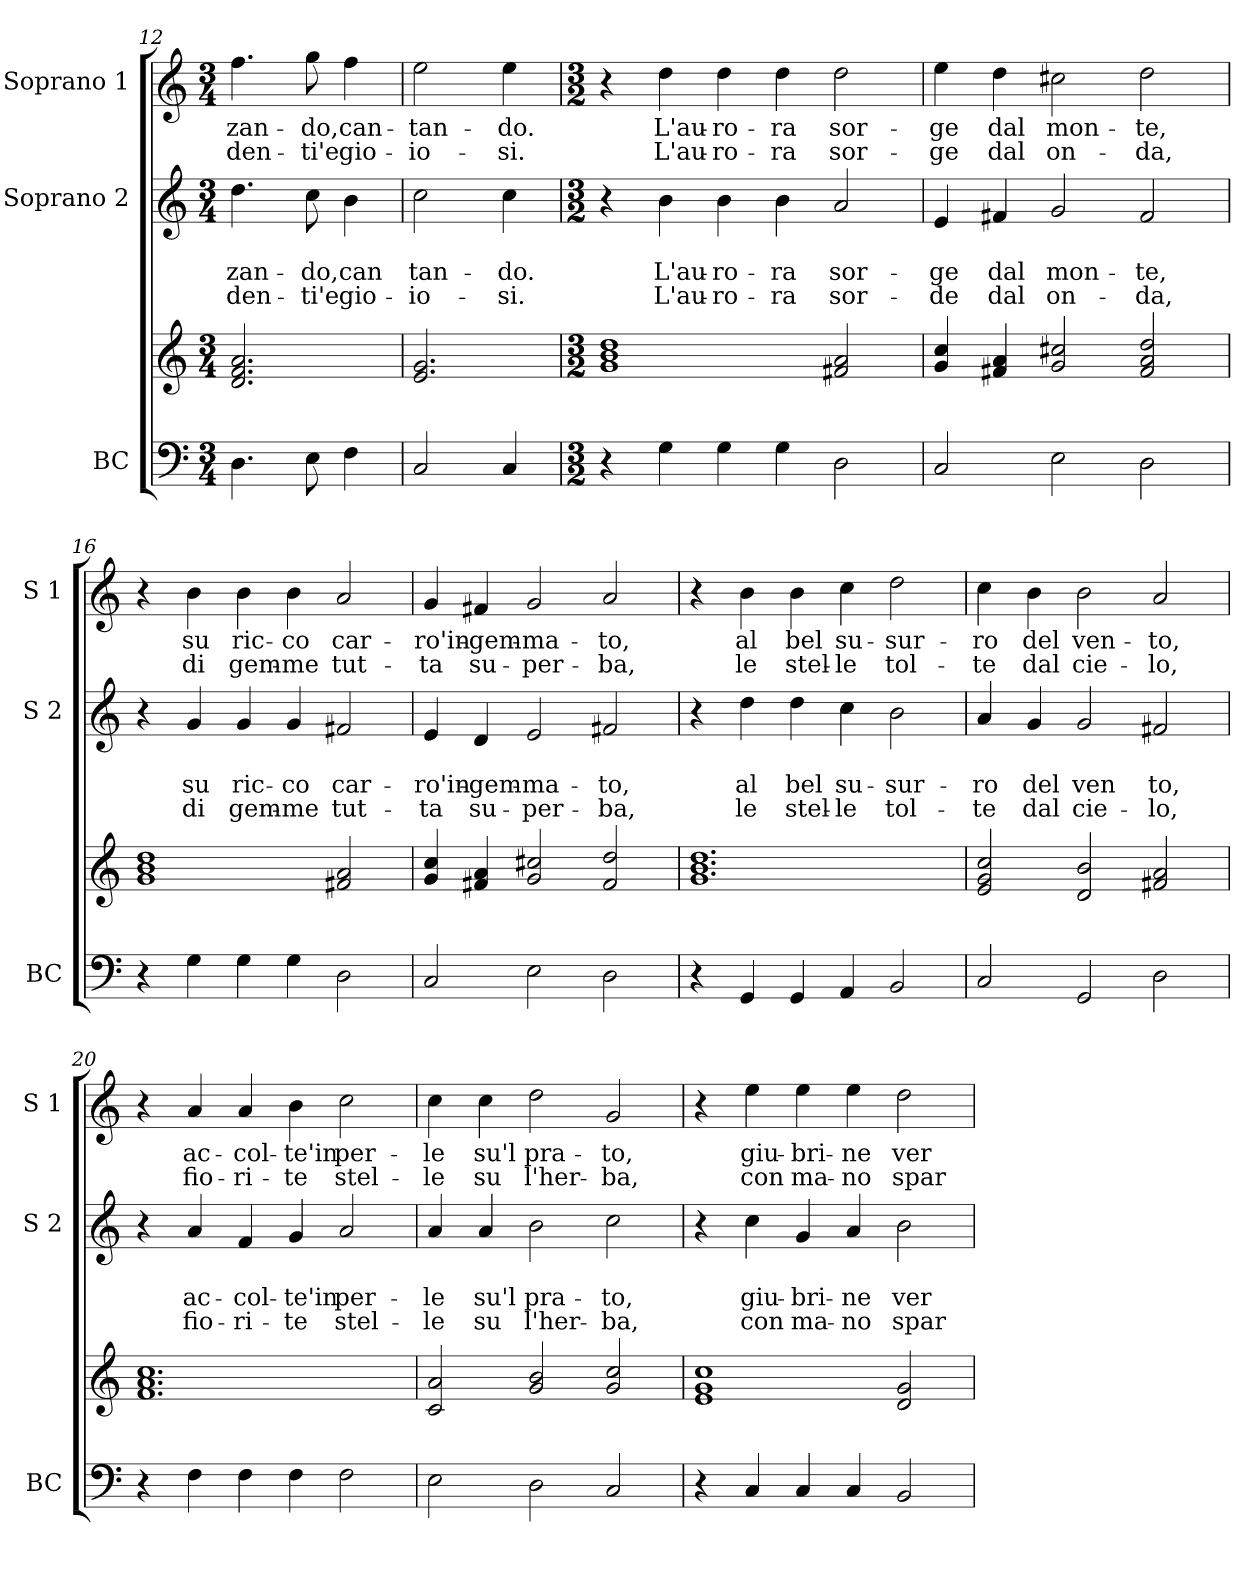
**kern	**kern	**kern	**text	**text	**text	**kern	**text	**text
*part3	*part3	*part2	*part2	*part2	*part2	*part1	*part1	*part1
*staff4	*staff3	*staff2	*staff2	*staff2	*staff2	*staff1	*staff1	*staff1
*I"BC	*	*I"Soprano 2	*	*	*	*I"Soprano 1	*	*
*I'BC	*	*I'S 2	*	*	*	*I'S 1	*	*
!!LO:PB:g=z
*clefF4	*clefG2	*clefG2	*	*	*	*clefG2	*	*
*k[]	*k[]	*k[]	*	*	*	*k[]	*	*
*C:	*C:	*C:	*	*	*	*C:	*	*
*M3/4	*M3/4	*M3/4	*	*	*	*M3/4	*	*
=12	=12	=12	=12	=12	=12	=12	=12	=12
4.D\	2.d/ 2.f/ 2.a/	4.dd\	.	-zan-	-den-	4.ff\	-zan-	-den-
8E\	.	8cc\	.	-do,	-ti'e	8gg\	-do,	-ti'e
4F\	.	4b\	.	can	gio-	4ff\	can-	gio-
=13	=13	=13	=13	=13	=13	=13	=13	=13
2C/	2.e/ 2.g/	2cc\	.	tan-	-io-	2ee\	-tan-	-io-
4C/	.	4cc\	.	-do.	-si.	4ee\	-do.	-si.
=14	=14	=14	=14	=14	=14	=14	=14	=14
*M3/2	*M3/2	*M3/2	*	*	*	*M3/2	*	*
4r	1g 1b 1dd	4r	.	.	.	4r	.	.
4G\	.	4b\	.	L'au-	L'au-	4dd\	L'au-	L'au-
4G\	.	4b\	.	-ro-	-ro-	4dd\	-ro-	-ro-
4G\	.	4b\	.	-ra	-ra	4dd\	-ra	-ra
2D\	2f#X/ 2a/	2a/	.	sor-	sor-	2dd\	sor-	sor-
=15	=15	=15	=15	=15	=15	=15	=15	=15
2C/	4g/ 4cc/	4e/	.	-ge	-de	4ee\	-ge	-ge
.	4f#X/ 4a/	4f#X/	.	dal	dal	4dd\	dal	dal
2E\	2g/ 2cc#X/	2g/	.	mon-	on-	2cc#X\	mon-	on-
2D\	2f#/ 2a/ 2dd/	2f#/	.	-te,	-da,	2dd\	-te,	-da,
=16	=16	=16	=16	=16	=16	=16	=16	=16
4r	1g 1b 1dd	4r	.	.	.	4r	.	.
4G\	.	4g/	.	su	di	4b\	su	di
4G\	.	4g/	.	ric-	gem-	4b\	ric-	gem-
4G\	.	4g/	.	-co	-me	4b\	-co	-me
2D\	2f#X/ 2a/	2f#X/	.	car-	tut-	2a/	car-	tut-
!!LO:LB:g=z
=17	=17	=17	=17	=17	=17	=17	=17	=17
2C/	4g/ 4cc/	4e/	.	-ro'in-	-ta	4g/	-ro'in-	-ta
.	4f#X/ 4a/	4d/	.	-gem-	su-	4f#X/	-gem-	su-
2E\	2g/ 2cc#X/	2e/	.	-ma-	-per-	2g/	-ma-	-per-
2D\	2f#/ 2dd/	2f#X/	.	-to,	-ba,	2a/	-to,	-ba,
=18	=18	=18	=18	=18	=18	=18	=18	=18
4r	1.g 1.b 1.dd	4r	.	.	.	4r	.	.
4GG/	.	4dd\	.	al	le	4b\	al	le
4GG/	.	4dd\	.	bel	stel-	4b\	bel	stel-
4AA/	.	4cc\	.	su-	-le	4cc\	su-	-le
2BB/	.	2b\	.	-sur-	tol-	2dd\	-sur-	tol-
=19	=19	=19	=19	=19	=19	=19	=19	=19
2C/	2e/ 2g/ 2cc/	4a/	.	-ro	-te	4cc\	-ro	-te
.	.	4g/	.	del	dal	4b\	del	dal
2GG/	2d/ 2b/	2g/	.	ven	cie-	2b\	ven-	cie-
2D\	2f#X/ 2a/	2f#X/	.	to,	-lo,	2a/	-to,	-lo,
=20	=20	=20	=20	=20	=20	=20	=20	=20
4r	1.f 1.a 1.cc	4r	.	.	.	4r	.	.
4F\	.	4a/	.	ac-	fio-	4a/	ac-	fio-
4F\	.	4f/	.	-col-	-ri-	4a/	-col-	-ri-
4F\	.	4g/	.	-te'in	-te	4b\	-te'in	-te
2F\	.	2a/	.	per-	stel-	2cc\	per-	stel-
=21	=21	=21	=21	=21	=21	=21	=21	=21
2E\	2c/ 2a/	4a/	.	-le	-le	4cc\	-le	-le
.	.	4a/	.	su'l	su	4cc\	su'l	su
2D\	2g/ 2b/	2b\	.	pra-	l'her-	2dd\	pra-	l'her-
2C/	2g/ 2cc/	2cc\	.	-to,	-ba,	2g/	-to,	-ba,
!!LO:LB:g=z
=22	=22	=22	=22	=22	=22	=22	=22	=22
4r	1e 1g 1cc	4r	.	.	.	4r	.	.
4C/	.	4cc\	.	giu-	con	4ee\	giu-	con
4C/	.	4g/	.	-bri-	ma-	4ee\	-bri-	ma-
4C/	.	4a/	.	-ne	-no	4ee\	-ne	-no
2BB/	2d/ 2g/	2b\	.	ver-	spar-	2dd\	ver-	spar-
=	=	=	=	=	=	=	=	=
*-	*-	*-	*-	*-	*-	*-	*-	*-
